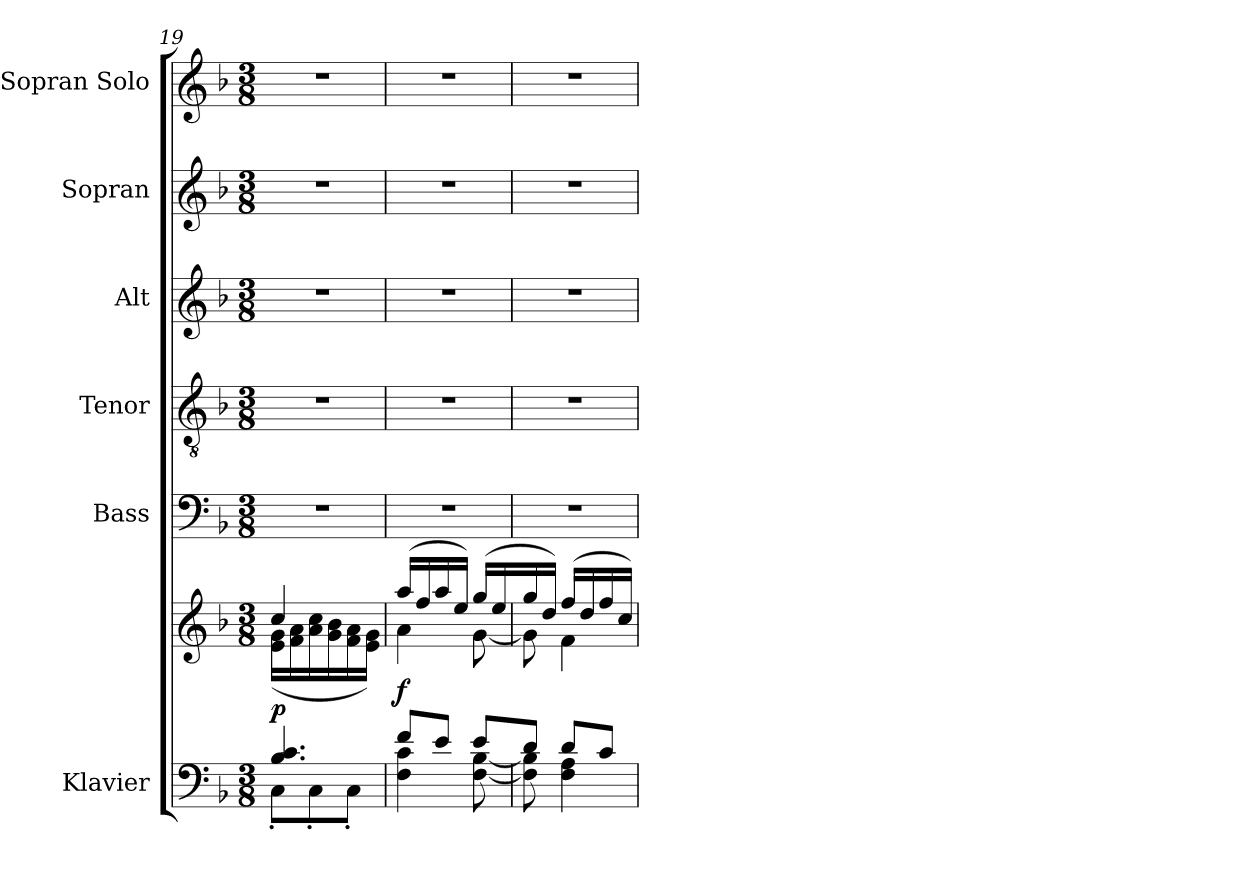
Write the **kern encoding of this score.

**kern	**kern	**dynam	**kern	**kern	**kern	**kern	**kern
*part6	*part6	*part6	*part5	*part4	*part3	*part2	*part1
*staff7	*staff6	*staff6/7	*staff5	*staff4	*staff3	*staff2	*staff1
*I"Klavier	*	*	*I"Bass	*I"Tenor	*I"Alt	*I"Sopran	*I"Sopran Solo
*	*	*	*I'B	*I'T	*I'A	*I'S	*
*clefF4	*clefG2	*	*clefF4	*clefGv2	*clefG2	*clefG2	*clefG2
*k[b-]	*k[b-]	*	*k[b-]	*k[b-]	*k[b-]	*k[b-]	*k[b-]
*M3/8	*M3/8	*	*M3/8	*M3/8	*M3/8	*M3/8	*M3/8
=19	=19	=19	=19	=19	=19	=19	=19
*^	*^	*	*	*	*	*	*
!	!	!	!	!LO:DY:a=2	!	!	!	!	!
4.B-/ 4.c/	8C'\L	4cc/	(>16e\ 16g\LL	p	4.r	4.r	4.r	4.r	4.r
.	.	.	16f\ 16a\	.	.	.	.	.	.
.	8C'\	.	16a\ 16cc\	.	.	.	.	.	.
.	.	.	16g\ 16b-\	.	.	.	.	.	.
.	8C'\J	8ryy	16f\ 16a\	.	.	.	.	.	.
.	.	.	16e\ 16g\JJ)	.	.	.	.	.	.
=20	=20	=20	=20	=20	=20	=20	=20	=20	=20
!	!	!	!	!LO:DY:a=2	!	!	!	!	!
8f/L	4F\ 4c\	(16aa/LL	4a\	f	4.r	4.r	4.r	4.r	4.r
.	.	16ff/	.	.	.	.	.	.	.
8e/J	.	16aa/	.	.	.	.	.	.	.
.	.	16ee/JJ)	.	.	.	.	.	.	.
8e/L	[8F\ [8B-\	(16gg/LL	[8g\	.	.	.	.	.	.
.	.	16ee/	.	.	.	.	.	.	.
=21	=21	=21	=21	=21	=21	=21	=21	=21	=21
8d/J	8F\] 8B-\]	16gg/	8g\]	.	4.r	4.r	4.r	4.r	4.r
.	.	16dd/JJ)	.	.	.	.	.	.	.
8d/L	4F\ 4A\	(16ff/LL	4f\	.	.	.	.	.	.
.	.	16dd/	.	.	.	.	.	.	.
8c/J	.	16ff/	.	.	.	.	.	.	.
.	.	16cc/JJ)	.	.	.	.	.	.	.
*v	*v	*	*	*	*	*	*	*	*
*	*v	*v	*	*	*	*	*	*
=	=	=	=	=	=	=	=
*-	*-	*-	*-	*-	*-	*-	*-
